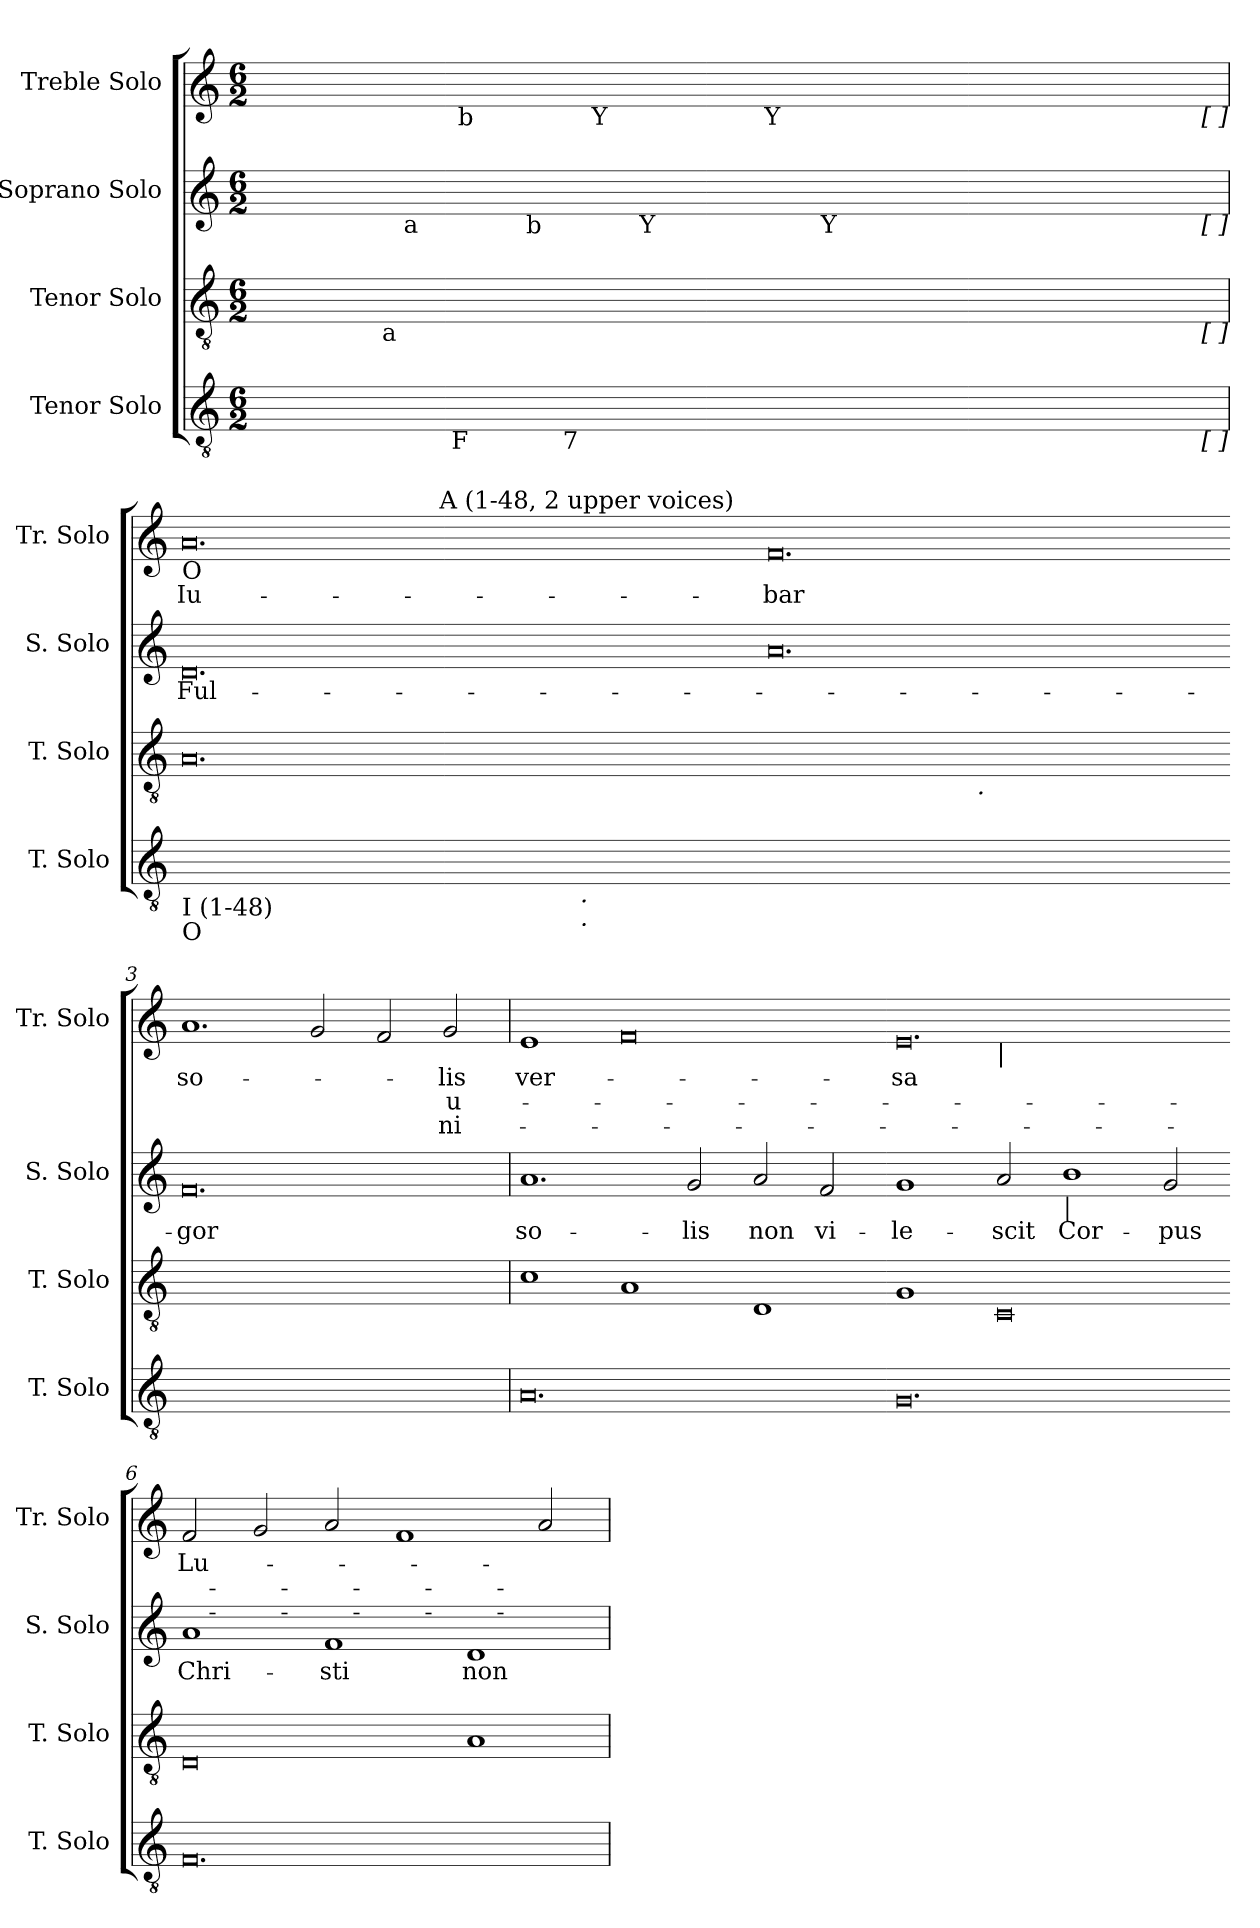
**kern	**kern	**kern	**text	**kern	**text	**text	**text
*part4	*part3	*part2	*part2	*part1	*part1	*part1	*part1
*staff4	*staff3	*staff2	*staff2	*staff1	*staff1	*staff1	*staff1
*I"Tenor Solo	*I"Tenor Solo	*I"Soprano Solo	*	*I"Treble Solo	*	*	*
*I'T. Solo	*I'T. Solo	*I'S. Solo	*	*I'Tr. Solo	*	*	*
!!LO:PB:g=z
*clefGv2	*clefGv2	*clefG2	*	*clefG2	*	*	*
*ITrd7c12	*ITrd7c12	*	*	*	*	*	*
*k[]	*k[]	*k[]	*	*k[]	*	*	*
*C:	*C:	*C:	*	*C:	*	*	*
*M6/2	*M6/2	*M6/2	*	*M6/2	*	*	*
=1	=1	=1	=1	=1	=1	=1	=1
!	!	!	!	!LO:TX:b:t=F	!	!	!
!	!	!	!	!LO:TX:b:t=F	!	!	!
!	!	!	!	!LO:TX:b:t=a	!	!	!
!	!	!LO:TX:b:t=F	!	!	!	!	!
!	!	!LO:TX:a:t=7	!	!	!	!	!
!	!	!LO:TX:b:t=F	!	!	!	!	!
!	!	!LO:TX:b:t=7	!	!	!	!	!
!	!	!LO:TX:b:t=F	!	!	!	!	!
!	!LO:TX:b:t=Contratenor	!	!	!	!	!	!
!	!LO:TX:b:t=F	!	!	!	!	!	!
!	!LO:TX:a:t=7	!	!	!	!	!	!
!	!LO:TX:b:t=U	!	!	!	!	!	!
!	!LO:TX:b:t=U	!	!	!	!	!	!
!	!LO:TX:a:t=F	!	!	!	!	!	!
!	!LO:TX:a:t=F	!	!	!	!	!	!
!LO:TX:a:t=F	!	!	!	!	!	!	!
!LO:TX:b:t=Tenor	!	!	!	!	!	!	!
!LO:TX:b:t=F	!	!	!	!	!	!	!
!LO:TX:a:t=7	!	!	!	!	!	!	!
!LO:TX:b:t=b	!	!	!	!	!	!	!
!LO:TX:b:t=F	!	!	!	!	!	!	!
!LO:TX:t=7	!	!	!	!	!	!	!
!LO:TX:b:t=F	!	!	!	!	!	!	!
!LO:TX:b:t=g	!	!	!	!	!	!	!
!LO:N:vis=1	!LO:N:vis=1	!LO:N:vis=1	!	!LO:N:vis=1	!	!	!
*^	*^	*^	*	*^	*	*	*
*	*^	*	*^	*	*^	*	*	*^	*	*	*
*	*	*^	*	*	*	*	*	*^	*	*	*	*^	*	*	*
*	*	*	*	*	*	*	*	*	*	*^	*	*	*	*	*^	*	*	*
0.ryy	2ryy	1ryy	1ryy	0.ryy	4ryy	1ryy	0.ryy	2ryy	2ryy	1ryy	1ryy	.	0.ryy	2ryy	1ryy	1ryy	1ryy	.	.	.
.	.	.	.	.	8ryy	.	.	.	.	.	.	.	.	.	.	.	.	.	.	.
.	.	.	.	.	16ryy	.	.	.	.	.	.	.	.	.	.	.	.	.	.	.
.	.	.	.	.	32ryy	.	.	.	.	.	.	.	.	.	.	.	.	.	.	.
.	.	.	.	.	64ryy	.	.	.	.	.	.	.	.	.	.	.	.	.	.	.
.	.	.	.	.	128ryy	.	.	.	.	.	.	.	.	.	.	.	.	.	.	.
.	.	.	.	.	256ryy	.	.	.	.	.	.	.	.	.	.	.	.	.	.	.
.	.	.	.	.	1024ryy	.	.	.	.	.	.	.	.	.	.	.	.	.	.	.
!	!	!	!	!	!LO:TX:b:t=a	!	!	!	!	!	!	!	!	!	!	!	!	!	!	!
.	.	.	.	.	1ryy	.	.	.	.	.	.	.	.	.	.	.	.	.	.	.
.	8ryy	.	.	.	.	.	.	32...ryy	4ryy	.	.	.	.	8ryy	.	.	.	.	.	.
!	!	!	!	!	!	!	!	!LO:TX:b:t=a	!	!	!	!	!	!	!	!	!	!	!	!
.	.	.	.	.	.	.	.	1ryy	.	.	.	.	.	.	.	.	.	.	.	.
.	32ryy	.	.	.	.	.	.	.	.	.	.	.	.	16ryy	.	.	.	.	.	.
.	64ryy	.	.	.	.	.	.	.	.	.	.	.	.	.	.	.	.	.	.	.
.	128ryy	.	.	.	.	.	.	.	.	.	.	.	.	.	.	.	.	.	.	.
.	1024ryy	.	.	.	.	.	.	.	.	.	.	.	.	.	.	.	.	.	.	.
!	!LO:TX:b:t=F	!	!	!	!	!	!	!	!	!	!	!	!	!	!	!	!	!	!	!
.	1ryy	.	.	.	.	.	.	.	.	.	.	.	.	.	.	.	.	.	.	.
.	.	.	.	.	.	.	.	.	.	.	.	.	.	1024ryy	.	.	.	.	.	.
!	!	!	!	!	!	!	!	!	!	!	!	!	!	!LO:TX:b:t=b	!	!	!	!	!	!
.	.	.	.	.	.	.	.	.	.	.	.	.	.	1ryy	.	.	.	.	.	.
.	.	.	.	.	.	.	.	.	8ryy	.	.	.	.	.	.	.	.	.	.	.
.	.	.	.	.	.	.	.	.	32...ryy	.	.	.	.	.	.	.	.	.	.	.
!	!	!	!	!	!	!	!	!	!LO:TX:b:t=b	!	!	!	!	!	!	!	!	!	!	!
.	.	.	.	.	.	.	.	.	1ryy	.	.	.	.	.	.	.	.	.	.	.
.	.	32.ryy	1ryy	.	.	1ryy	.	.	.	4ryy	2ryy	.	.	.	8ryy	2ryy	1ryy	.	.	.
!	!	!LO:TX:b:t=7	!	!	!	!	!	!	!	!	!	!	!	!	!	!	!	!	!	!
.	.	1ryy	.	.	.	.	.	.	.	.	.	.	.	.	.	.	.	.	.	.
.	.	.	.	.	.	.	.	.	.	.	.	.	.	.	128ryy	.	.	.	.	.
.	.	.	.	.	.	.	.	.	.	.	.	.	.	.	1024ryy	.	.	.	.	.
!	!	!	!	!	!	!	!	!	!	!	!	!	!	!	!LO:TX:b:t=Y	!	!	!	!	!
.	.	.	.	.	.	.	.	.	.	.	.	.	.	.	1ryy	.	.	.	.	.
.	.	.	.	.	.	.	.	.	.	32ryy	.	.	.	.	.	.	.	.	.	.
.	.	.	.	.	.	.	.	.	.	128ryy	.	.	.	.	.	.	.	.	.	.
.	.	.	.	.	.	.	.	.	.	512ryy	.	.	.	.	.	.	.	.	.	.
!	!	!	!	!	!	!	!	!	!	!LO:TX:b:t=Y	!	!	!	!	!	!	!	!	!	!
.	.	.	.	.	.	.	.	.	.	1ryy	.	.	.	.	.	.	.	.	.	.
.	.	.	.	.	1ryy	.	.	.	.	.	.	.	.	.	.	.	.	.	.	.
.	.	.	.	.	.	.	.	.	.	.	4ryy	.	.	.	.	8ryy	.	.	.	.
.	.	.	.	.	.	.	.	1ryy	.	.	.	.	.	.	.	.	.	.	.	.
.	.	.	.	.	.	.	.	.	.	.	.	.	.	.	.	16ryy	.	.	.	.
.	1ryy	.	.	.	.	.	.	.	.	.	.	.	.	.	.	.	.	.	.	.
.	.	.	.	.	.	.	.	.	.	.	.	.	.	.	.	32ryy	.	.	.	.
.	.	.	.	.	.	.	.	.	.	.	.	.	.	1ryy	.	.	.	.	.	.
.	.	.	.	.	.	.	.	.	.	.	.	.	.	.	.	128ryy	.	.	.	.
!	!	!	!	!	!	!	!	!	!	!	!	!	!	!	!	!LO:TX:b:t=Y	!	!	!	!
.	.	.	.	.	.	.	.	.	.	.	.	.	.	.	.	1ryy	.	.	.	.
.	.	.	.	.	.	.	.	.	.	.	16ryy	.	.	.	.	.	.	.	.	.
.	.	.	.	.	.	.	.	.	.	.	32ryy	.	.	.	.	.	.	.	.	.
.	.	.	.	.	.	.	.	.	.	.	64ryy	.	.	.	.	.	.	.	.	.
.	.	.	.	.	.	.	.	.	.	.	256..ryy	.	.	.	.	.	.	.	.	.
!	!	!	!	!	!	!	!	!	!	!	!LO:TX:b:t=Y	!	!	!	!	!	!	!	!	!
.	.	.	.	.	.	.	.	.	.	.	1ryy	.	.	.	.	.	.	.	.	.
.	.	.	.	.	.	.	.	.	1ryy	.	.	.	.	.	.	.	.	.	.	.
.	.	.	2ryy	.	.	2ryy	.	.	.	.	.	.	.	.	.	.	2ryy	.	.	.
.	.	2ryy	.	.	.	.	.	.	.	.	.	.	.	.	.	.	.	.	.	.
.	.	.	.	.	.	.	.	.	.	.	.	.	.	.	2ryy	.	.	.	.	.
.	.	.	.	.	.	.	.	.	.	2ryy	.	.	.	.	.	.	.	.	.	.
.	.	.	.	.	2ryy	.	.	.	.	.	.	.	.	.	.	.	.	.	.	.
.	.	.	4ryy	.	.	4ryy	.	.	.	.	.	.	.	.	.	.	4ryy	.	.	.
.	.	4ryy	.	.	.	.	.	.	.	.	.	.	.	.	.	.	.	.	.	.
.	.	.	.	.	.	.	.	4ryy	.	.	.	.	.	.	.	.	.	.	.	.
.	.	.	.	.	.	.	.	.	.	.	.	.	.	.	4ryy	.	.	.	.	.
.	4ryy	.	.	.	.	.	.	.	.	.	.	.	.	.	.	.	.	.	.	.
.	.	.	.	.	.	.	.	.	.	.	.	.	.	4ryy	.	.	.	.	.	.
.	.	.	.	.	.	.	.	.	.	.	.	.	.	.	.	4ryy	.	.	.	.
.	.	.	8ryy	.	.	8ryy	.	.	.	.	.	.	.	.	.	.	8ryy	.	.	.
.	.	.	.	.	.	.	.	.	.	8ryy	.	.	.	.	.	.	.	.	.	.
.	.	8ryy	.	.	.	.	.	.	.	.	.	.	.	.	.	.	.	.	.	.
.	.	.	.	.	.	.	.	8ryy	.	.	.	.	.	.	.	.	.	.	.	.
.	.	.	.	.	.	.	.	.	.	.	8ryy	.	.	.	.	.	.	.	.	.
.	.	.	16ryy	.	.	16ryy	.	.	.	.	.	.	.	.	.	.	16ryy	.	.	.
.	.	.	.	.	.	.	.	.	.	.	.	.	.	.	16ryy	.	.	.	.	.
.	.	.	.	.	.	.	.	.	.	16ryy	.	.	.	.	.	.	.	.	.	.
.	.	16ryy	.	.	.	.	.	.	.	.	.	.	.	.	.	.	.	.	.	.
.	16ryy	.	.	.	.	.	.	.	.	.	.	.	.	.	.	.	.	.	.	.
.	.	.	.	.	.	.	.	16ryy	16ryy	.	.	.	.	.	.	.	.	.	.	.
.	.	.	32ryy	.	.	32ryy	.	.	.	.	.	.	.	.	.	.	32ryy	.	.	.
.	.	.	.	.	.	.	.	.	.	.	.	.	.	32ryy	.	.	.	.	.	.
.	.	.	.	.	.	.	.	.	.	.	.	.	.	.	32ryy	.	.	.	.	.
.	.	.	64ryy	.	.	64ryy	.	.	.	.	.	.	.	.	.	.	64ryy	.	.	.
.	.	.	.	.	.	.	.	.	.	.	.	.	.	64ryy	.	.	.	.	.	.
.	.	.	.	.	.	.	.	.	.	.	.	.	.	.	.	64.ryy	.	.	.	.
.	.	.	.	.	.	.	.	.	.	.	.	.	.	.	64ryy	.	.	.	.	.
.	.	.	.	.	.	.	.	.	.	64ryy	.	.	.	.	.	.	.	.	.	.
.	.	64ryy	128...ryy	.	.	128...ryy	.	.	.	.	.	.	.	.	.	.	128...ryy	.	.	.
.	.	.	.	.	.	.	.	.	.	.	.	.	.	128...ryy	.	.	.	.	.	.
.	.	.	.	.	.	.	.	.	.	.	128ryy	.	.	.	.	.	.	.	.	.
.	256..ryy	.	.	.	.	.	.	.	.	.	.	.	.	.	256..ryy	.	.	.	.	.
.	.	.	.	.	.	.	.	.	.	256.ryy	.	.	.	.	.	.	.	.	.	.
.	.	.	.	.	.	.	.	256ryy	256ryy	.	.	.	.	.	.	.	.	.	.	.
.	.	.	.	.	512.ryy	.	.	.	.	.	.	.	.	.	.	.	.	.	.	.
!	!	!	!	!	!	!	!	!	!	!	!	!	!	!	!	!	!LO:TX:b:t=[ ]	!	!	!
!	!	!	!	!	!	!	!	!	!	!	!LO:TX:b:t=[ ]	!	!	!	!	!	!	!	!	!
!	!	!	!	!	!	!LO:TX:b:t=[ ]	!	!	!	!	!	!	!	!	!	!	!	!	!	!
!	!	!	!LO:TX:b:t=[ ]	!	!	!	!	!	!	!	!	!	!	!	!	!	!	!	!	!
.	.	.	1024ryy	.	.	1024ryy	.	.	.	.	1024ryy	.	.	.	.	.	1024ryy	.	.	.
*v	*v	*v	*v	*	*	*	*v	*v	*v	*v	*v	*	*v	*v	*v	*v	*v	*	*	*
*	*v	*v	*v	*	*	*	*	*	*
=1	=1	=1	=1	=1	=1	=1	=1
*^	*^	*^	*	*^	*	*	*
*	*^	*	*^	*	*^	*	*	*^	*	*	*
*	*	*^	*	*	*	*	*	*^	*	*	*	*^	*	*	*
*	*	*	*	*	*	*	*	*	*	*^	*	*	*	*	*^	*	*	*
!	!	!	!	!	!	!	!	!	!	!	!	!LO:LY:b:color=#000000	!	!	!	!	!	!	!	!
*v	*v	*v	*v	*	*	*	*v	*v	*v	*v	*v	*	*v	*v	*v	*v	*v	*	*	*
*	*v	*v	*v	*	*	*	*	*	*
*^	*^	*^	*	*^	*	*	*
*	*^	*	*^	*	*^	*	*	*^	*	*	*
*	*	*^	*	*	*	*	*	*^	*	*	*	*^	*	*	*
*	*	*	*	*	*	*	*	*	*	*^	*	*	*	*	*^	*	*	*
!	!	!	!	!	!	!	!	!	!	!	!	!	!LO:TX:b:t=O	!	!	!	!	!	!	!
!	!	!	!	!	!	!	!LO:TX:b:t=O	!	!	!	!	!	!	!	!	!	!	!	!	!
!	!	!	!	!LO:TX:b:t=I (1-48)	!	!	!	!	!	!	!	!	!	!	!	!	!	!	!	!
!	!	!	!	!LO:TX:b:t=O	!	!	!	!	!	!	!	!	!	!	!	!	!	!	!	!
!LO:TX:b:t=I (1-48)	!	!	!	!	!	!	!	!	!	!	!	!	!	!	!	!	!	!	!	!
!LO:TX:b:t=O	!	!	!	!	!	!	!	!	!	!	!	!	!	!	!	!	!	!	!	!
!	!	!	!	!	!	!	!	!	!	!	!	!	!	!	!	!	!	!LO:LY:b:color=#000000	!	!
*	*v	*v	*v	*	*	*	*v	*v	*v	*v	*v	*	*	*v	*v	*v	*v	*	*	*
*	*	*v	*v	*v	*	*	*	*	*	*	*
[<0.DDiyy	1ryy	0.AAi	0.di	Ful-	0.ai	1ryy	Iu-	.	.
.	1ryy	.	.	.	.	2ryy	.	.	.
.	.	.	.	.	.	8ryy	.	.	.
.	.	.	.	.	.	32ryy	.	.	.
.	.	.	.	.	.	128ryy	.	.	.
.	.	.	.	.	.	512.ryy	.	.	.
!	!	!	!	!	!	!LO:TX:a:t=A (1-48, 2 upper voices)	!	!	!
.	.	.	.	.	.	1ryy	.	.	.
.	8ryy	.	.	.	.	.	.	.	.
.	16ryy	.	.	.	.	.	.	.	.
.	32...ryy	.	.	.	.	.	.	.	.
!	!LO:TX:b:i:t=.	!	!	!	!	!	!	!	!
!	!LO:TX:b:i:t=.	!	!	!	!	!	!	!	!
.	2ryy	.	.	.	.	.	.	.	.
.	.	.	.	.	.	4ryy	.	.	.
.	4ryy	.	.	.	.	.	.	.	.
.	.	.	.	.	.	16ryy	.	.	.
.	.	.	.	.	.	64ryy	.	.	.
.	.	.	.	.	.	256ryy	.	.	.
.	256ryy	.	.	.	.	.	.	.	.
.	.	.	.	.	.	1024ryy	.	.	.
*v	*v	*	*	*	*v	*v	*	*	*
=2-	=2-	=2-	=2-	=2-	=2-	=2-	=2-
*^	*	*	*	*^	*	*	*
!	!	!	!	!	!	!	!LO:LY:b:color=#000000	!	!
*v	*v	*^	*	*	*v	*v	*	*	*
0.DDiyy_<	[>0.Diyy	2ryy	0.ai	.	0.fi	-bar	.	.
.	.	4ryy	.	.	.	.	.	.
.	.	8ryy	.	.	.	.	.	.
.	.	16ryy	.	.	.	.	.	.
.	.	32ryy	.	.	.	.	.	.
.	.	128ryy	.	.	.	.	.	.
!	!	!LO:TX:b:i:t=.	!	!	!	!	!	!
.	.	1ryy	.	.	.	.	.	.
.	.	1ryy	.	.	.	.	.	.
.	.	64.ryy	.	.	.	.	.	.
*	*v	*v	*	*	*	*	*	*
=3-	=3-	=3-	=3-	=3-	=3-	=3-	=3-
*	*^	*	*	*	*	*	*
!	!	!	!	!LO:LY:b:color=#000000	!	!	!	!
*	*v	*v	*	*	*	*	*	*
*	*^	*	*	*	*	*	*
!	!	!	!	!	!	!LO:LY:b:color=#000000	!	!
*	*v	*v	*	*	*	*	*	*
0.DDiyy]	0.Diyy]	0.fi	-gor	1.ai	so-	.	.
.	.	.	.	2gi/	.	.	.
.	.	.	.	2fi/	.	.	.
!	!	!	!	!	!LO:LY:b:color=#000000	!LO:LY:b:color=#000000	!LO:LY:b:color=#000000
.	.	.	.	2gi/	-lis	u-	-ni-
=4	=4	=4	=4	=4	=4	=4	=4
!	!	!	!LO:LY:b:color=#000000	!	!	!	!
!	!	!	!	!	!LO:LY:b:color=#000000	!	!
0.AAi	1Ci	1.ai	so-	1ei	-ver-	.	.
.	1AAi	.	.	0fi	.	.	.
!	!	!	!LO:LY:b:color=#000000	!	!	!	!
.	.	2gi/	-lis	.	.	.	.
!	!	!	!LO:LY:b:color=#000000	!	!	!	!
.	1DDi	2ai/	non	.	.	.	.
!	!	!	!LO:LY:b:color=#000000	!	!	!	!
.	.	2fi/	vi-	.	.	.	.
=5-	=5-	=5-	=5-	=5-	=5-	=5-	=5-
!	!	!	!LO:LY:b:color=#000000	!	!	!	!
!	!	!	!	!	!LO:LY:b:color=#000000	!	!
*	*	*	*	*^	*	*	*
0.GGi	1GGi	1gi	-le-	0.ei	1ryy	-sa	.	.
!	!	!	!	!	!LO:TX:b:i:t=|	!	!	!
!	!	!	!LO:LY:b:color=#000000	!	!	!	!	!
.	0CCi	2ai/	-scit	.	0ryy	.	.	.
!	!	!LO:TX:b:i:t=|	!	!	!	!	!	!
!	!	!	!LO:LY:b:color=#000000	!	!	!	!	!
.	.	1bi	Cor-	.	.	.	.	.
!	!	!	!LO:LY:b:color=#000000	!	!	!	!	!
.	.	2gi/	-pus	.	.	.	.	.
*	*	*	*	*v	*v	*	*	*
=6-	=6-	=6-	=6-	=6-	=6-	=6-	=6-
*	*	*	*	*^	*	*	*
!	!	!	!LO:LY:b:color=#000000	!	!	!	!	!
*	*	*	*	*v	*v	*	*	*
*	*	*	*	*^	*	*	*
!	!	!	!	!	!	!LO:LY:b:color=#000000	!	!
*	*	*	*	*v	*v	*	*	*
0.FFi	0DDi	1ai	Chri-	2fi/	Lu-	.	.
.	.	.	.	2gi/	.	.	.
!	!	!	!LO:LY:b:color=#000000	!	!	!	!
.	.	1fi	-sti	2ai/	.	.	.
.	.	.	.	1fi	.	.	.
!	!	!	!LO:LY:b:color=#000000	!	!	!	!
.	1AAi	1di	non	.	.	.	.
.	.	.	.	2ai/	.	.	.
=	=	=	=	=	=	=	=
*-	*-	*-	*-	*-	*-	*-	*-
